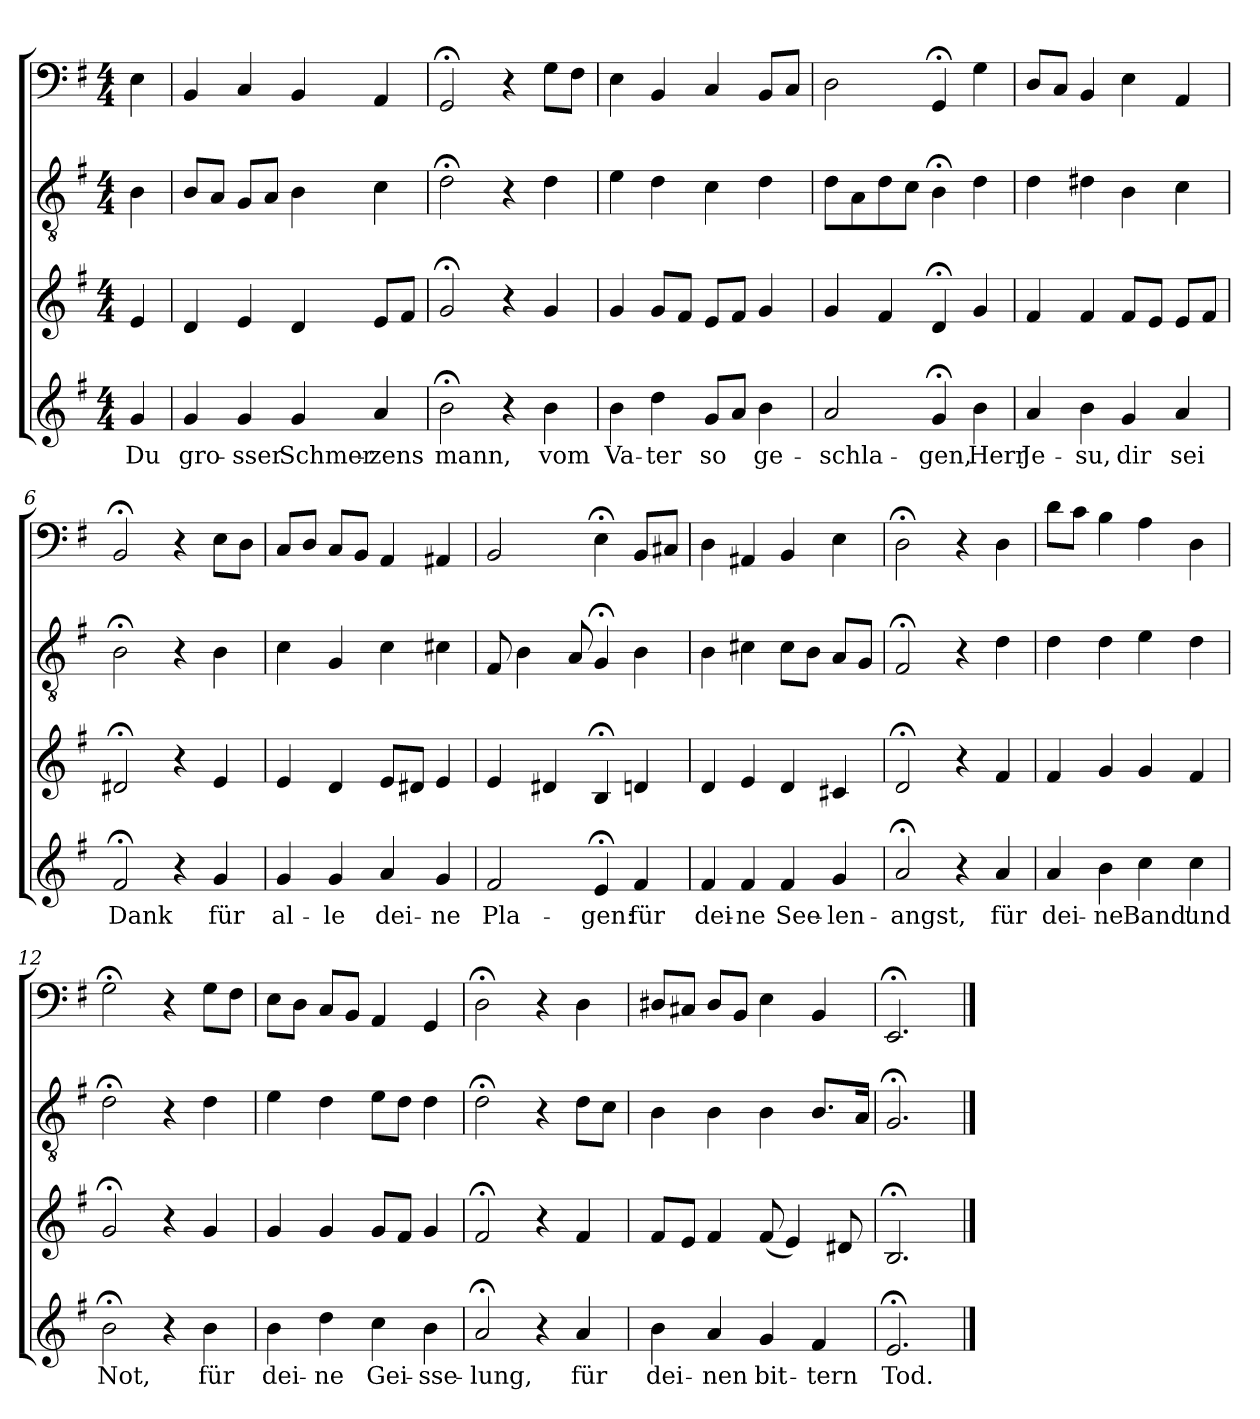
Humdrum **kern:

**kern	**text	**kern	**kern	**kern
*part4	*part4	*part3	*part2	*part1
*staff4	*staff4	*staff3	*staff2	*staff1
*clefG2	*	*clefG2	*clefGv2	*clefF4
*k[f#]	*	*k[f#]	*k[f#]	*k[f#]
*G:	*	*G:	*G:	*G:
*M4/4	*	*M4/4	*M4/4	*M4/4
=	=	=	=	=
4g/	Du	4e/	4B\	4E\
=1	=1	=1	=1	=1
4g/	gro-	4d/	8B/L	4BB/
.	.	.	8A/J	.
4g/	-sser	4e/	8G/L	4C/
.	.	.	8A/J	.
4g/	Schmer-	4d/	4B\	4BB/
4a/	-zens	8e/L	4c\	4AA/
.	.	8f#/J	.	.
=2	=2	=2	=2	=2
2b;<\	mann,	2g;</	2d;<\	2GG;</
4r	.	4r	4r	4r
4b\	vom	4g/	4d\	8G\L
.	.	.	.	8F#\J
=3	=3	=3	=3	=3
4b\	Va-	4g/	4e\	4E\
4dd\	-ter	8g/L	4d\	4BB/
.	.	8f#/J	.	.
8g/L	so	8e/L	4c\	4C/
8a/J	.	8f#/J	.	.
4b\	ge-	4g/	4d\	8BB/L
.	.	.	.	8C/J
=4	=4	=4	=4	=4
2a/	-schla-	4g/	8d\L	2D\
.	.	.	8A\	.
.	.	4f#/	8d\	.
.	.	.	8c\J	.
4g;</	-gen,	4d;</	4B;<\	4GG;</
4b\	Herr	4g/	4d\	4G\
=5	=5	=5	=5	=5
4a/	Je-	4f#/	4d\	8D/L
.	.	.	.	8C/J
4b\	-su,	4f#/	4d#X\	4BB/
4g/	dir	8f#/L	4B\	4E\
.	.	8e/J	.	.
4a/	sei	8e/L	4c\	4AA/
.	.	8f#/J	.	.
=6	=6	=6	=6	=6
2f#;</	Dank	2d#X;</	2B;<\	2BB;</
4r	.	4r	4r	4r
4g/	für	4e/	4B\	8E\L
.	.	.	.	8D\J
=7	=7	=7	=7	=7
4g/	al-	4e/	4c\	8C/L
.	.	.	.	8D/J
4g/	-le	4d/	4G/	8C/L
.	.	.	.	8BB/J
4a/	dei-	8e/L	4c\	4AA/
.	.	8d#X/J	.	.
4g/	-ne	4e/	4c#X\	4AA#X/
=8	=8	=8	=8	=8
2f#/	Pla-	4e/	8F#/	2BB/
.	.	.	4B\	.
.	.	4d#X/	.	.
.	.	.	8A/	.
4e;</	-gen:	4B;</	4G;</	4E;<\
4f#/	für	4dn/	4B\	8BB/L
.	.	.	.	8C#X/J
=9	=9	=9	=9	=9
4f#/	dei-	4d/	4B\	4D\
4f#/	-ne	4e/	4c#X\	4AA#X/
4f#/	See-	4d/	8c#\L	4BB/
.	.	.	8B\J	.
4g/	-len-	4c#X/	8A/L	4E\
.	.	.	8G/J	.
=10	=10	=10	=10	=10
2a;</	-angst,	2d;</	2F#;</	2D;<\
4r	.	4r	4r	4r
4a/	für	4f#/	4d\	4D\
=11	=11	=11	=11	=11
4a/	dei-	4f#/	4d\	8d\L
.	.	.	.	8c\J
4b\	-ne	4g/	4d\	4B\
4cc\	Band'	4g/	4e\	4A\
4cc\	und	4f#/	4d\	4D\
=12	=12	=12	=12	=12
2b;<\	Not,	2g;</	2d;<\	2G;<\
4r	.	4r	4r	4r
4b\	für	4g/	4d\	8G\L
.	.	.	.	8F#\J
=13	=13	=13	=13	=13
4b\	dei-	4g/	4e\	8E\L
.	.	.	.	8D\J
4dd\	-ne	4g/	4d\	8C/L
.	.	.	.	8BB/J
4cc\	Gei-	8g/L	8e\L	4AA/
.	.	8f#/J	8d\J	.
4b\	-sse-	4g/	4d\	4GG/
=14	=14	=14	=14	=14
2a;</	-lung,	2f#;</	2d;<\	2D;<\
4r	.	4r	4r	4r
4a/	für	4f#/	8d\L	4D\
.	.	.	8c\J	.
=15	=15	=15	=15	=15
4b\	dei-	8f#/L	4B\	8D#X/L
.	.	8e/J	.	8C#X/J
4a/	-nen	4f#/	4B\	8D#/L
.	.	.	.	8BB/J
4g/	bit-	(8f#/	4B\	4E\
.	.	4e/)	.	.
4f#/	-tern	.	8.B/L	4BB/
.	.	8d#X/	.	.
.	.	.	16A/Jk	.
=16	=16	=16	=16	=16
2.e;</	Tod.	2.B;</	2.G;</	2.EE;</
==	==	==	==	==
*-	*-	*-	*-	*-
